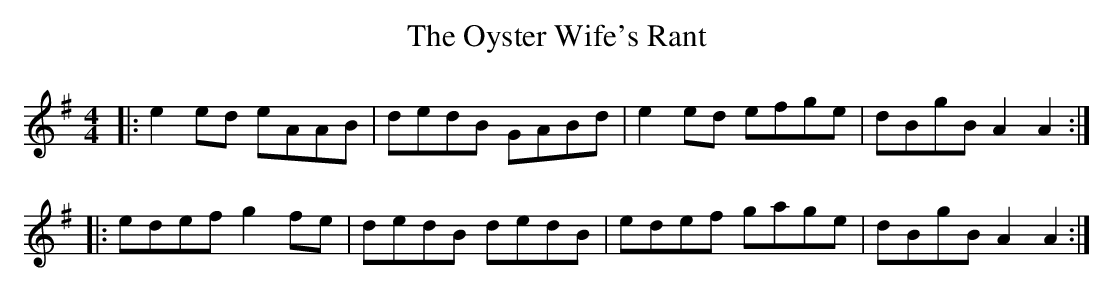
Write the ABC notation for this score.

X:1
T: The Oyster Wife's Rant
M: 4/4
L: 1/8
K: Ador
|:e2 ed eAAB|dedB GABd|e2 ed efge|dBgB A2 A2:|
|:edef g2 fe|dedB dedB|edef gage|dBgB A2 A2:|
